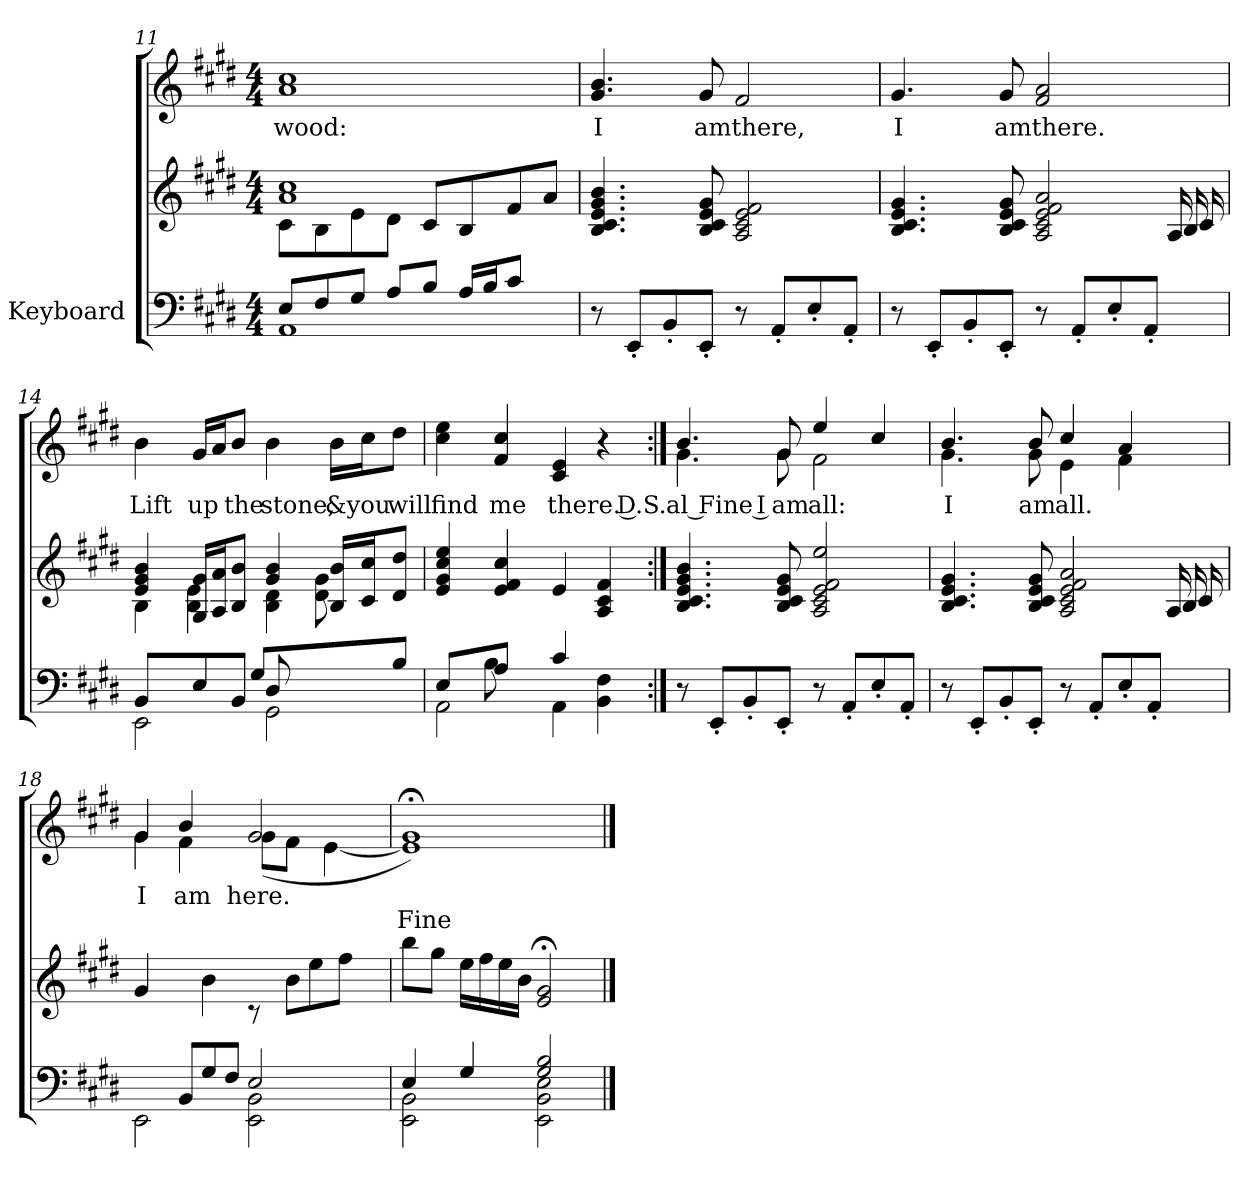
**kern	**kern	**kern	**text	**text
*part2	*part2	*part1	*part1	*part1
*staff3	*staff2	*staff1	*staff1	*staff1
*I"Keyboard	*	*	*	*
*clefF4	*clefG2	*clefG2	*	*
*k[f#c#g#d#]	*k[f#c#g#d#]	*k[f#c#g#d#]	*	*
*E:	*E:	*E:	*	*
*M4/4	*M4/4	*M4/4	*	*
=11	=11	=11	=11	=11
*^	*^	*	*	*
!	!	!	!	!	!LO:LY:b	!
1AA	8E/L	1a 1cc#	8c#\L	1a 1cc#	wood:	.
.	8F#/	.	8B\	.	.	.
.	8G#/J	.	8e\	.	.	.
.	8A/L	.	8d#\J	.	.	.
.	8B/J	.	8c#/L	.	.	.
.	16A/LL	.	8B/	.	.	.
.	16B/J	.	.	.	.	.
.	8c#/J	.	8f#/	.	.	.
.	8ryy	.	8a/J	.	.	.
!!LO:PB:g=z
=12	=12	=12	=12	=12	=12	=12
!	!	!	!	!	!LO:LY:b	!
*v	*v	*	*	*	*	*
*	*v	*v	*	*	*
8r	4.B/ 4.c#/ 4.e/ 4.g#/ 4.b/	4.g#/ 4.b/	I	.
8EE'</L	.	.	.	.
8BB'</	.	.	.	.
!	!	!	!LO:LY:b	!
8EE'</J	8B/ 8c#/ 8e/ 8g#/	8g#/	amthere,	.
8r	2A/ 2c#/ 2e/ 2f#/	2f#/	.	.
8AA'</L	.	.	.	.
8E'</	.	.	.	.
8AA'</J	.	.	.	.
=13	=13	=13	=13	=13
*	*^	*	*	*
*	*	*^	*	*	*
*	*	*	*^	*	*	*
!	!	!	!	!	!	!LO:LY:b	!
8r	4.B/ 4.c#/ 4.e/ 4.g#/	2...ryy	2...ryy	2...ryy	4.g#/	I	.
8EE'</L	.	.	.	.	.	.	.
8BB'</	.	.	.	.	.	.	.
!	!	!	!	!	!	!LO:LY:b	!
8EE'</J	8B/ 8c#/ 8e/ 8g#/	.	.	.	8g#/	amthere.	.
8r	2A/ 2c#/ 2e/ 2f#/ 2a/	.	.	.	2f#/ 2a/	.	.
8AA'</L	.	.	.	.	.	.	.
8E'</	.	.	.	.	.	.	.
8AA'</J	.	.	.	.	.	.	.
.	.	16A/	16B/	16c#/	.	.	.
=14	=14	=14	=14	=14	=14	=14	=14
*^	*	*	*	*	*	*	*
*	*^	*	*	*	*	*	*	*
!	!	!	!	!	!	!	!	!LO:LY:b	!
*	*	*	*	*	*v	*v	*	*	*
2EE\	8BB/L	2ryy	4e/ 4g#/ 4b/	4B\	2.ryy	4b\	Lift	.
.	8ryy	.	.	.	.	.	.	.
!	!	!	!	!	!	!	!LO:LY:b	!
.	8E/	.	16G#/ 16g#/LL	4B\ 4e\	.	16g#/LL	up	.
.	.	.	16A/ 16a/J	.	.	16a/J	.	.
!	!	!	!	!	!	!	!LO:LY:b	!
.	8BB/J	.	8B/ 8b/J	.	.	8b/J	the	.
!	!	!	!	!	!	!	!LO:LY:b	!
8D#/	2GG#\	8G#/L	4B\ 4d#\	4g#/ 4b/	.	4b\	stone,	.
4.ryy	.	8ryy	.	.	.	.	.	.
!	!	!	!	!	!	!	!LO:LY:b	!
.	.	8ryy	4ryy	16B/ 16b/LL	8d#\ 8g#\	16b\LL	&you	.
.	.	.	.	16c#/ 16cc#/J	.	16cc#\J	.	.
!	!	!	!	!	!	!	!LO:LY:b	!
.	.	8B/J	.	8d#/ 8dd#/J	8ryy	8dd#\J	will	.
!!LO:LB:g=z
=15	=15	=15	=15	=15	=15	=15	=15	=15
!	!	!	!	!	!	!	!LO:LY:b	!
*	*	*	*v	*v	*v	*	*	*
2AA\	8E/L	4ryy	4e/ 4g#/ 4cc#/ 4ee/	4cc#\ 4ee\	find	.
.	8ryy	.	.	.	.	.
!	!	!	!	!	!LO:LY:b	!
.	8A/J	8B\	4e/ 4f#/ 4cc#/	4f#/ 4cc#/	me	.
.	2ryy	8ryy	.	.	.	.
!	!	!	!	!	!LO:LY:b	!
4c#/	.	4AA\	4e/	4c#/ 4e/	there. D.S.	.
4BB\ 4F#\	.	4ryy	4A/ 4c#/ 4f#/	4r	.	.
.	8ryy	.	.	.	.	.
*	*v	*v	*	*	*	*
=16:|!	=16:|!	=16:|!	=16:|!	=16:|!	=16:|!
!	!	!	!	!LO:LY:b:rj	!
*v	*v	*	*^	*	*
8r	4.B/ 4.c#/ 4.e/ 4.g#/ 4.b/	4.b/	4.g#\	al Fine I	.
8EE'</L	.	.	.	.	.
8BB'</	.	.	.	.	.
!	!	!	!	!LO:LY:b	!
8EE'</J	8B/ 8c#/ 8e/ 8g#/	8g#/	8g#\	am	.
!	!	!	!	!LO:LY:b	!
8r	2A/ 2c#/ 2e/ 2f#/ 2ee/	4ee/	2f#\	all:	.
8AA'</L	.	.	.	.	.
8E'</	.	4cc#/	.	.	.
8AA'</J	.	.	.	.	.
=17	=17	=17	=17	=17	=17
*	*^	*	*	*	*
*	*	*^	*	*	*	*
*	*	*	*^	*	*	*	*
!	!	!	!	!	!	!	!LO:LY:b	!
8r	4.B/ 4.c#/ 4.e/ 4.g#/	2...ryy	2...ryy	2...ryy	4.b/	4.g#\	I	.
8EE'</L	.	.	.	.	.	.	.	.
8BB'</	.	.	.	.	.	.	.	.
!	!	!	!	!	!	!	!LO:LY:b	!
8EE'</J	8B/ 8c#/ 8e/ 8g#/	.	.	.	8b/	8g#\	am	.
!	!	!	!	!	!	!	!LO:LY:b	!
8r	2A/ 2c#/ 2e/ 2f#/ 2a/	.	.	.	4cc#/	4e\	all.	.
8AA'</L	.	.	.	.	.	.	.	.
8E'</	.	.	.	.	4a/	4f#\	.	.
8AA'</J	.	.	.	.	.	.	.	.
.	.	16A/	16B/	16c#/	.	.	.	.
!!LO:LB:g=z	!!
=18	=18	=18	=18	=18	=18	=18	=18	=18
*^	*	*	*	*	*	*	*	*
!	!	!	!	!	!	!	!	!LO:LY:b	!
*	*	*	*v	*v	*v	*	*	*	*
2EE\	4ryy	4g#/	2ryy	4g#/	4g#\	I	.
*	*Xtuplet	*	*	*	*	*	*
!	!	!	!	!	!	!LO:LY:b	!
.	12BB/L	12ryy	.	4b/	4f#\	am	.
.	12G#/	4b\	.	.	.	.	.
.	12F#/J	.	.	.	.	.	.
!	!	!	!	!	!	!LO:LY:b	!
2EE\ 2BB\	2E/	.	8rc	2g#/	(>8g#\L	here.	.
.	.	8ryy	.	.	.	.	.
*	*	*	*Xtuplet	*	*	*	*
.	.	.	12b\L	.	8f#\J	.	.
.	.	24%7ryy	12ee\	.	.	.	.
.	.	.	.	.	[<4e\	.	.
.	.	.	12ff#\J	.	.	.	.
.	.	.	8ryy	.	.	.	.
*	*	*	*	*v	*v	*	*
=19	=19	=19	=19	=19	=19	=19
!	!	!	!	!	!	!LO:LY:b
*	*	*v	*v	*	*	*
2EE\ 2BB\	4E/	8bb\L	1e]; 1g#;)	.	Fine
.	.	8gg#\J	.	.	.
.	4G#/	16ee\LL	.	.	.
.	.	16ff#\	.	.	.
.	.	16ee\	.	.	.
.	.	16b\JJ	.	.	.
2EE\ 2BB\ 2E\	2G#/ 2B/	2e/; 2g#/;	.	.	.
*v	*v	*	*	*	*
==	==	==	==	==
*-	*-	*-	*-	*-
